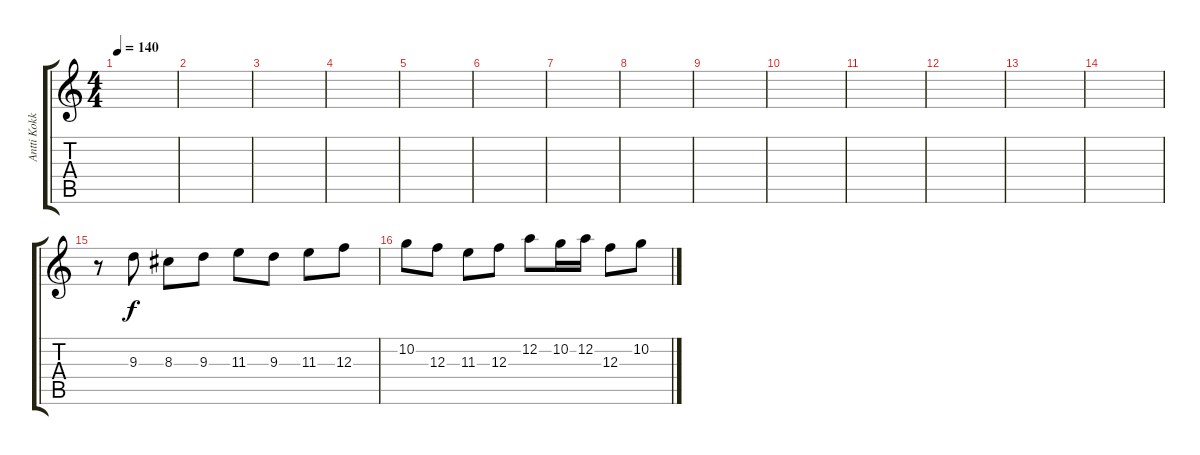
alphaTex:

\track ("Antti Kokko" "Antti Kokk") {instrument distortionguitar}
\staff {score tabs}
\tuning (D4 A3 F3 C3 G2 D2) {hide}
\ts (4 4)
\tempo 140
\clef g2
\ks c
|
|
|
|
|
|
|
|
|
|
|
|
|
|
r.8{volume 13} 9.3.8 8.3.8 9.3.8 11.3.8 9.3.8 11.3.8 12.3.8 |
10.2.8 12.3.8 11.3.8 12.3.8 12.2.8 10.2.16 12.2.16 12.3.8 10.2.8
